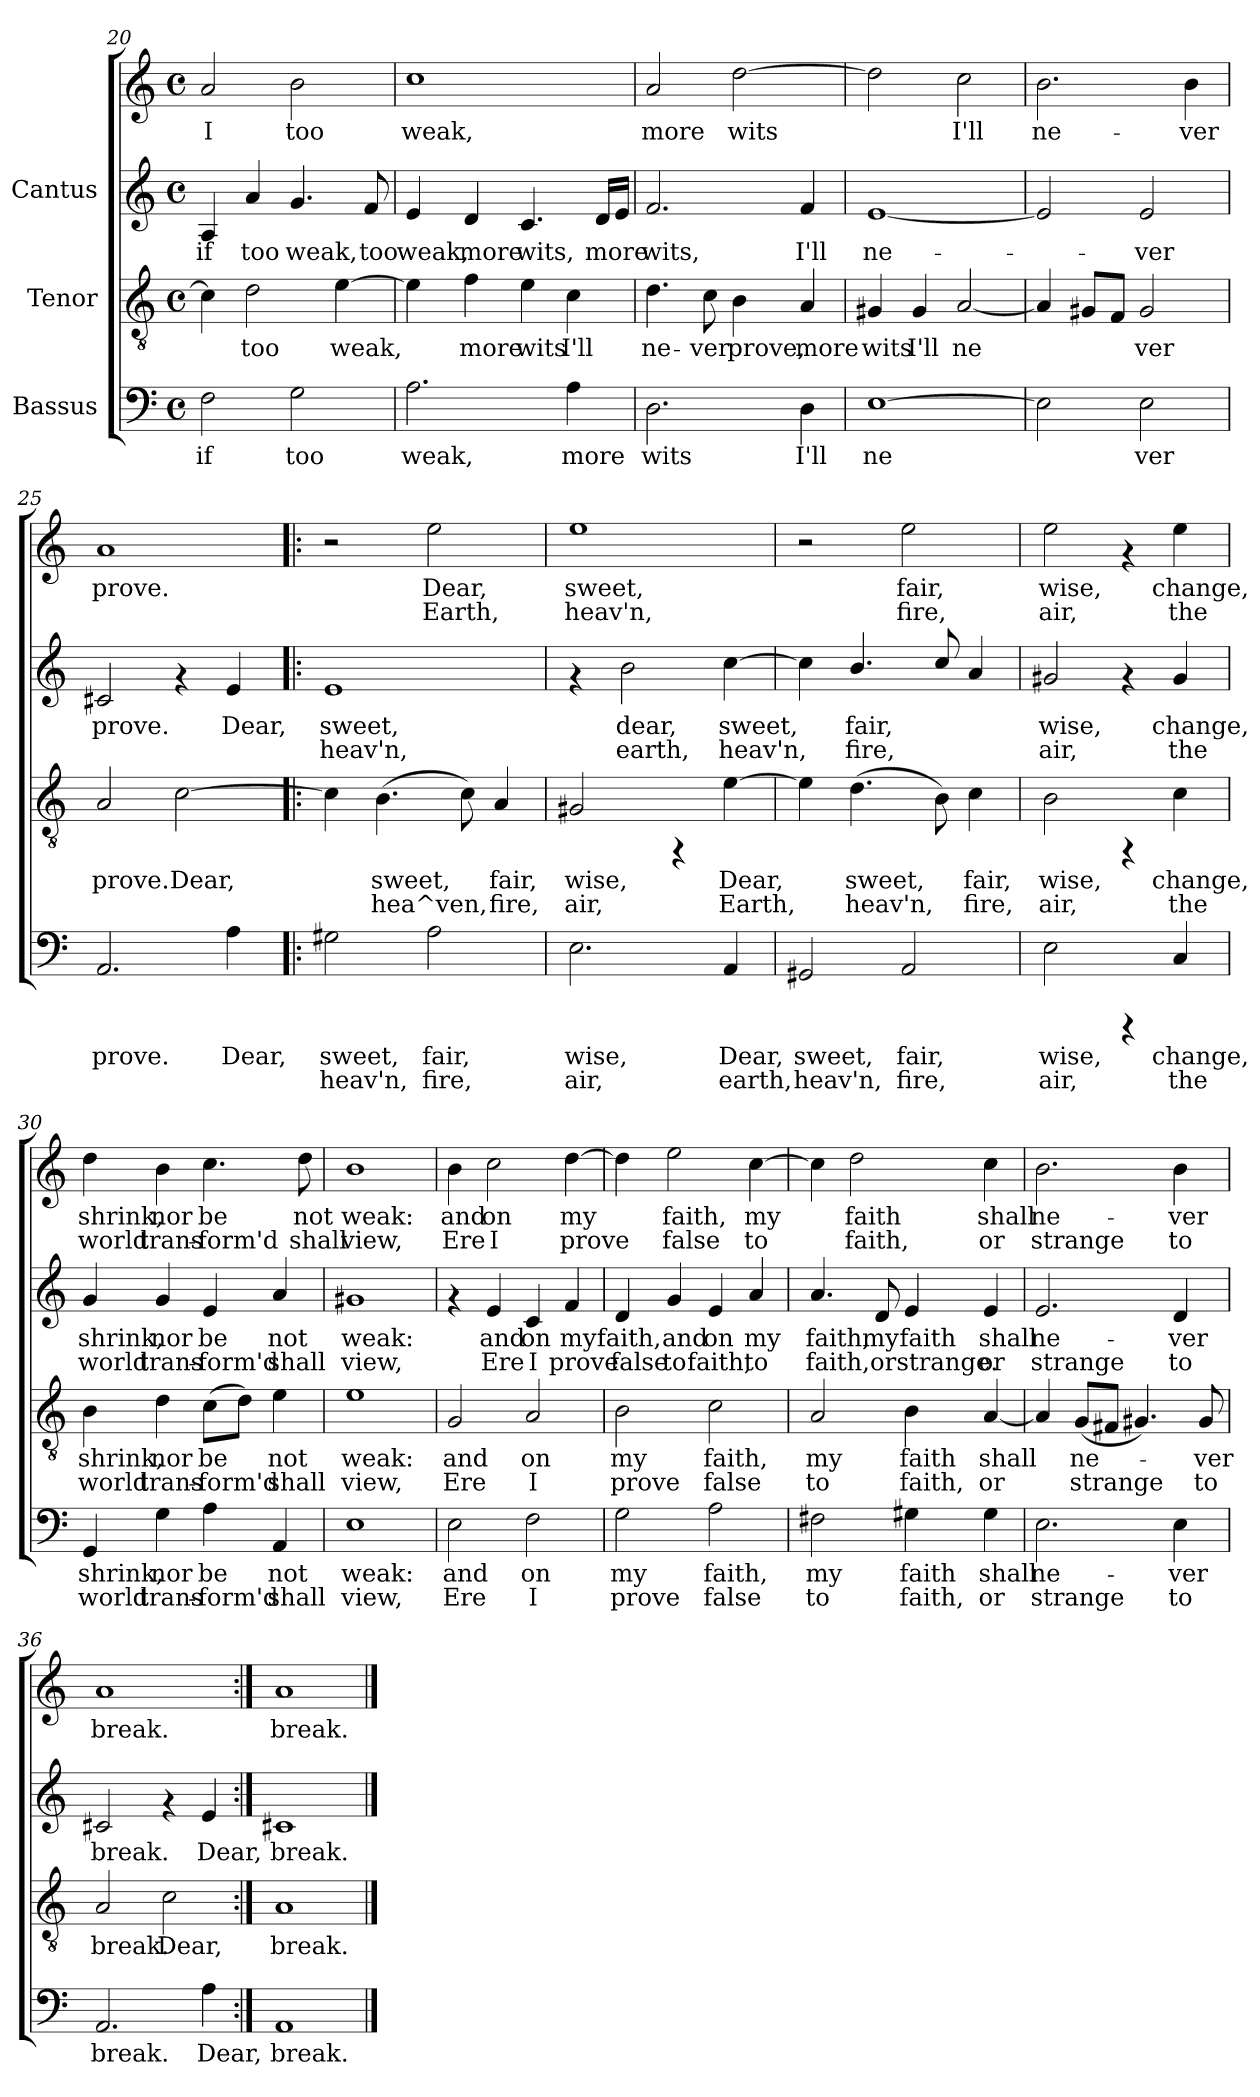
**kern	**text	**text	**kern	**text	**text	**kern	**text	**text	**kern	**text	**text
*part3	*part3	*part3	*part2	*part2	*part2	*part1	*part1	*part1	*part1	*part1	*part1
*staff4	*staff4	*staff4	*staff3	*staff3	*staff3	*staff2	*staff2	*staff2	*staff1	*staff1	*staff1
*I"Bassus	*	*	*I"Tenor	*	*	*I"Cantus	*	*	*	*	*
*clefF4	*	*	*clefGv2	*	*	*clefG2	*	*	*clefG2	*	*
*M4/4	*	*	*M4/4	*	*	*M4/4	*	*	*M4/4	*	*
*met(c)	*	*	*met(c)	*	*	*met(c)	*	*	*met(c)	*	*
=20	=20	=20	=20	=20	=20	=20	=20	=20	=20	=20	=20
!	!LO:LY:b:cj	!	!	!LO:LY:b:cj	!	!	!LO:LY:b:cj	!	!	!LO:LY:b:cj	!
2F\	if	.	4c\]	.	.	4A/	if	.	2a/	I	.
!	!	!	!	!LO:LY:b:cj	!	!	!LO:LY:b:cj	!	!	!	!
.	.	.	2d\	too	.	4a/	too	.	.	.	.
!	!LO:LY:b:cj	!	!	!	!	!	!LO:LY:b:cj	!	!	!LO:LY:b:cj	!
2G\	too	.	.	.	.	4.g/	weak,	.	2b\	too	.
!	!	!	!	!LO:LY:b:cj	!	!	!	!	!	!	!
.	.	.	[>4e\	weak,	.	.	.	.	.	.	.
!	!	!	!	!	!	!	!LO:LY:b:cj	!	!	!	!
.	.	.	.	.	.	8f/	too	.	.	.	.
=21	=21	=21	=21	=21	=21	=21	=21	=21	=21	=21	=21
!	!LO:LY:b:cj	!	!	!LO:LY:b:cj	!	!	!LO:LY:b:cj	!	!	!LO:LY:b:cj	!
2.A\	weak,	.	4e\]	.	.	4e/	weak,	.	1cc	weak,	.
!	!	!	!	!LO:LY:b:cj	!	!	!LO:LY:b:cj	!	!	!	!
.	.	.	4f\	more	.	4d/	more	.	.	.	.
!	!	!	!	!LO:LY:b:cj	!	!	!LO:LY:b:cj	!	!	!	!
.	.	.	4e\	wits	.	4.c/	wits,	.	.	.	.
!	!LO:LY:b:cj	!	!	!LO:LY:b:cj	!	!	!	!	!	!	!
4A\	more	.	4c\	I'll	.	.	.	.	.	.	.
!	!	!	!	!	!	!	!LO:LY:b:cj	!	!	!	!
.	.	.	.	.	.	16d/L	more	.	.	.	.
!	!	!	!	!	!	!	!LO:LY:b:cj	!	!	!	!
.	.	.	.	.	.	16e/J	.	.	.	.	.
=22	=22	=22	=22	=22	=22	=22	=22	=22	=22	=22	=22
!	!LO:LY:b:cj	!	!	!LO:LY:b:cj	!	!	!LO:LY:b:cj	!	!	!LO:LY:b:cj	!
2.D\	wits	.	4.d\	ne-	.	2.f/	wits,	.	2a/	more	.
!	!	!	!	!LO:LY:b:cj	!	!	!	!	!	!	!
.	.	.	8c\	-ver	.	.	.	.	.	.	.
!	!	!	!	!LO:LY:b:cj	!	!	!	!	!	!LO:LY:b:cj	!
.	.	.	4B\	prove,	.	.	.	.	[>2dd\	wits	.
!	!LO:LY:b:cj	!	!	!LO:LY:b:cj	!	!	!LO:LY:b:cj	!	!	!	!
4D\	I'll	.	4A/	more	.	4f/	I'll	.	.	.	.
!!LO:LB:g=z
=23	=23	=23	=23	=23	=23	=23	=23	=23	=23	=23	=23
!	!LO:LY:b:cj	!	!	!LO:LY:b:cj	!	!	!LO:LY:b:cj	!	!	!LO:LY:b:cj	!
[>1E	ne-	.	4G#X/	wits	.	[<1e	ne-	.	2dd\]	.	.
!	!	!	!	!LO:LY:b:cj	!	!	!	!	!	!	!
.	.	.	4G#/	I'll	.	.	.	.	.	.	.
!	!	!	!	!LO:LY:b:cj	!	!	!	!	!	!LO:LY:b:cj	!
.	.	.	[<2A/	ne-	.	.	.	.	2cc\	I'll	.
=24	=24	=24	=24	=24	=24	=24	=24	=24	=24	=24	=24
!	!LO:LY:b:cj	!	!	!LO:LY:b:cj	!	!	!LO:LY:b:cj	!	!	!LO:LY:b:cj	!
2E\]	-	.	4A/]	-	.	2e/]	.	.	2.b\	-ne-	.
!	!	!	!	!LO:LY:b:cj	!	!	!	!	!	!	!
.	.	.	8G#X/L	.	.	.	.	.	.	.	.
!	!	!	!	!LO:LY:b:cj	!	!	!	!	!	!	!
.	.	.	8F/J	.	.	.	.	.	.	.	.
!	!LO:LY:b:cj	!	!	!LO:LY:b:cj	!	!	!LO:LY:b:cj	!	!	!	!
2E\	ver	.	2G#/	ver	.	2e/	ver	.	.	.	.
!	!	!	!	!	!	!	!	!	!	!LO:LY:b:cj	!
.	.	.	.	.	.	.	.	.	4b\	-ver	.
=25	=25	=25	=25	=25	=25	=25	=25	=25	=25	=25	=25
!	!LO:LY:b:cj	!	!	!LO:LY:b:cj	!	!	!LO:LY:b:cj	!	!	!LO:LY:b:cj	!
2.AA/	prove.	.	2A/	prove.	.	2c#X/	prove.	.	1a	prove.	.
!	!	!	!	!LO:LY:b:cj	!	!	!	!	!	!	!
.	.	.	[>2c\	Dear,	.	4rf	.	.	.	.	.
!	!LO:LY:b:cj	!	!	!	!	!	!LO:LY:b:cj	!	!	!	!
4A\	Dear,	.	.	.	.	4e/	Dear,	.	.	.	.
=26!|:	=26!|:	=26!|:	=26!|:	=26!|:	=26!|:	=26!|:	=26!|:	=26!|:	=26!|:	=26!|:	=26!|:
!	!LO:LY:b:cj	!LO:LY:b:cj	!	!LO:LY:b:cj	!LO:LY:b:cj	!	!LO:LY:b:cj	!LO:LY:b:cj	!	!	!
2G#X\	sweet,	heav'n,	4c\]	.	.	1e	sweet,	heav'n,	2r	.	.
!	!	!	!	!LO:LY:b:cj	!LO:LY:b:cj	!	!	!	!	!	!
.	.	.	(>4.B\	sweet,	hea^ven,	.	.	.	.	.	.
!	!LO:LY:b:cj	!LO:LY:b:cj	!	!	!	!	!	!	!	!LO:LY:b:cj	!LO:LY:b:cj
2A\	fair,	fire,	.	.	.	.	.	.	2ee\	Dear,	Earth,
!	!	!	!	!LO:LY:b:cj	!LO:LY:b:cj	!	!	!	!	!	!
.	.	.	8c\)	.	.	.	.	.	.	.	.
!	!	!	!	!LO:LY:b:cj	!LO:LY:b:cj	!	!	!	!	!	!
.	.	.	4A/	fair,	fire,	.	.	.	.	.	.
=27	=27	=27	=27	=27	=27	=27	=27	=27	=27	=27	=27
!	!LO:LY:b:cj	!LO:LY:b:cj	!	!LO:LY:b:cj	!LO:LY:b:cj	!	!	!	!	!LO:LY:b:cj	!LO:LY:b:cj
2.E\	wise,	air,	2G#X/	wise,	air,	4rf	.	.	1ee	sweet,	heav'n,
!	!	!	!	!	!	!	!LO:LY:b:cj	!LO:LY:b:cj	!	!	!
.	.	.	.	.	.	2b\	dear,	earth,	.	.	.
.	.	.	4rFF	.	.	.	.	.	.	.	.
!	!LO:LY:b:cj	!LO:LY:b:cj	!	!LO:LY:b:cj	!LO:LY:b:cj	!	!LO:LY:b:cj	!LO:LY:b:cj	!	!	!
4AA/	Dear,	earth,	[>4e\	Dear,	Earth,	[>4cc\	sweet,	heav'n,	.	.	.
!!LO:LB:g=z
=28	=28	=28	=28	=28	=28	=28	=28	=28	=28	=28	=28
!	!LO:LY:b:cj	!LO:LY:b:cj	!	!LO:LY:b:cj	!LO:LY:b:cj	!	!LO:LY:b:cj	!LO:LY:b:cj	!	!	!
2GG#X/	sweet,	heav'n,	4e\]	.	.	4cc\]	.	.	2r	.	.
!	!	!	!	!LO:LY:b:cj	!LO:LY:b:cj	!	!LO:LY:b:cj	!LO:LY:b:cj	!	!	!
.	.	.	(>4.d\	sweet,	heav'n,	4.b/	fair,	fire,	.	.	.
!	!LO:LY:b:cj	!LO:LY:b:cj	!	!	!	!	!	!	!	!LO:LY:b:cj	!LO:LY:b:cj
2AA/	fair,	fire,	.	.	.	.	.	.	2ee\	fair,	fire,
!	!	!	!	!LO:LY:b:cj	!LO:LY:b:cj	!	!LO:LY:b:cj	!LO:LY:b:cj	!	!	!
.	.	.	8B\)	.	.	8cc/	.	.	.	.	.
!	!	!	!	!LO:LY:b:cj	!LO:LY:b:cj	!	!LO:LY:b:cj	!LO:LY:b:cj	!	!	!
.	.	.	4c\	fair,	fire,	4a/	.	.	.	.	.
=29	=29	=29	=29	=29	=29	=29	=29	=29	=29	=29	=29
!	!LO:LY:b:cj	!LO:LY:b:cj	!	!LO:LY:b:cj	!LO:LY:b:cj	!	!LO:LY:b:cj	!LO:LY:b:cj	!	!LO:LY:b:cj	!LO:LY:b:cj
2E\	wise,	air,	2B\	wise,	air,	2g#X/	wise,	air,	2ee\	wise,	air,
4rCCC	.	.	4rFF	.	.	4rf	.	.	4rf	.	.
!	!LO:LY:b:cj	!LO:LY:b:cj	!	!LO:LY:b:cj	!LO:LY:b:cj	!	!LO:LY:b:cj	!LO:LY:b:cj	!	!LO:LY:b:cj	!LO:LY:b:cj
4C/	change,	the	4c\	change,	the	4g#/	change,	the	4ee\	change,	the
=30	=30	=30	=30	=30	=30	=30	=30	=30	=30	=30	=30
!	!LO:LY:b:cj	!LO:LY:b:cj	!	!LO:LY:b:cj	!LO:LY:b:cj	!	!LO:LY:b:cj	!LO:LY:b:cj	!	!LO:LY:b:cj	!LO:LY:b:cj
4GG/	shrink,	world	4B\	shrink,	world	4g/	shrink,	world	4dd\	shrink,	world
!	!LO:LY:b:cj	!LO:LY:b:cj	!	!LO:LY:b:cj	!LO:LY:b:cj	!	!LO:LY:b:cj	!LO:LY:b:cj	!	!LO:LY:b:cj	!LO:LY:b:cj
4G\	nor	trans-	4d\	nor	trans-	4g/	nor	trans-	4b\	nor	trans-
!	!LO:LY:b:cj	!LO:LY:b:cj	!	!LO:LY:b:cj	!LO:LY:b:cj	!	!LO:LY:b:cj	!LO:LY:b:cj	!	!LO:LY:b:cj	!LO:LY:b:cj
4A\	-be	form'd	(>8c\L	-be	form'd	4e/	-be	form'd	4.cc\	-be	form'd
!	!	!	!	!LO:LY:b:cj	!LO:LY:b:cj	!	!	!	!	!	!
.	.	.	8d\J)	.	.	.	.	.	.	.	.
!	!LO:LY:b:cj	!LO:LY:b:cj	!	!LO:LY:b:cj	!LO:LY:b:cj	!	!LO:LY:b:cj	!LO:LY:b:cj	!	!	!
4AA/	not	shall	4e\	not	shall	4a/	not	shall	.	.	.
!	!	!	!	!	!	!	!	!	!	!LO:LY:b:cj	!LO:LY:b:cj
.	.	.	.	.	.	.	.	.	8dd\	not	shall
=31	=31	=31	=31	=31	=31	=31	=31	=31	=31	=31	=31
!	!LO:LY:b:cj	!LO:LY:b:cj	!	!LO:LY:b:cj	!LO:LY:b:cj	!	!LO:LY:b:cj	!LO:LY:b:cj	!	!LO:LY:b:cj	!LO:LY:b:cj
1E	weak:	view,	1e	weak:	view,	1g#X	weak:	view,	1b	weak:	view,
=32	=32	=32	=32	=32	=32	=32	=32	=32	=32	=32	=32
!	!LO:LY:b:cj	!LO:LY:b:cj	!	!LO:LY:b:cj	!LO:LY:b:cj	!	!	!	!	!LO:LY:b:cj	!LO:LY:b:cj
2E\	and	Ere	2G/	and	Ere	4rf	.	.	4b\	and	Ere
!	!	!	!	!	!	!	!LO:LY:b:cj	!LO:LY:b:cj	!	!LO:LY:b:cj	!LO:LY:b:cj
.	.	.	.	.	.	4e/	and	Ere	2cc\	on	I
!	!LO:LY:b:cj	!LO:LY:b:cj	!	!LO:LY:b:cj	!LO:LY:b:cj	!	!LO:LY:b:cj	!LO:LY:b:cj	!	!	!
2F\	on	I	2A/	on	I	4c/	on	I	.	.	.
!	!	!	!	!	!	!	!LO:LY:b:cj	!LO:LY:b:cj	!	!LO:LY:b:cj	!LO:LY:b:cj
.	.	.	.	.	.	4f/	my	prove	[>4dd\	my	prove
!!LO:PB:g=z
=33	=33	=33	=33	=33	=33	=33	=33	=33	=33	=33	=33
!	!LO:LY:b:cj	!LO:LY:b:cj	!	!LO:LY:b:cj	!LO:LY:b:cj	!	!LO:LY:b:cj	!LO:LY:b:cj	!	!LO:LY:b:cj	!LO:LY:b:cj
2G\	my	prove	2B\	my	prove	4d/	faith,	false	4dd\]	.	.
!	!	!	!	!	!	!	!LO:LY:b:cj	!LO:LY:b:cj	!	!LO:LY:b:cj	!LO:LY:b:cj
.	.	.	.	.	.	4g/	and	to	2ee\	faith,	false
!	!LO:LY:b:cj	!LO:LY:b:cj	!	!LO:LY:b:cj	!LO:LY:b:cj	!	!LO:LY:b:cj	!LO:LY:b:cj	!	!	!
2A\	faith,	false	2c\	faith,	false	4e/	on	faith,	.	.	.
!	!	!	!	!	!	!	!LO:LY:b:cj	!LO:LY:b:cj	!	!LO:LY:b:cj	!LO:LY:b:cj
.	.	.	.	.	.	4a/	my	to	[>4cc\	my	to
=34	=34	=34	=34	=34	=34	=34	=34	=34	=34	=34	=34
!	!LO:LY:b:cj	!LO:LY:b:cj	!	!LO:LY:b:cj	!LO:LY:b:cj	!	!LO:LY:b:cj	!LO:LY:b:cj	!	!LO:LY:b:cj	!LO:LY:b:cj
2F#X\	my	to	2A/	my	to	4.a/	faith,	faith,	4cc\]	.	.
!	!	!	!	!	!	!	!	!	!	!LO:LY:b:cj	!LO:LY:b:cj
.	.	.	.	.	.	.	.	.	2dd\	faith	faith,
!	!	!	!	!	!	!	!LO:LY:b:cj	!LO:LY:b:cj	!	!	!
.	.	.	.	.	.	8d/	my	or	.	.	.
!	!LO:LY:b:cj	!LO:LY:b:cj	!	!LO:LY:b:cj	!LO:LY:b:cj	!	!LO:LY:b:cj	!LO:LY:b:cj	!	!	!
4G#X\	faith	faith,	4B\	faith	faith,	4e/	faith	strange.	.	.	.
!	!LO:LY:b:cj	!LO:LY:b:cj	!	!LO:LY:b:cj	!LO:LY:b:cj	!	!LO:LY:b:cj	!LO:LY:b:cj	!	!LO:LY:b:cj	!LO:LY:b:cj
4G#\	shall	or	[<4A/	shall	or	4e/	shall	or	4cc\	shall	or
=35	=35	=35	=35	=35	=35	=35	=35	=35	=35	=35	=35
!	!LO:LY:b:cj	!LO:LY:b:cj	!	!LO:LY:b:cj	!LO:LY:b:cj	!	!LO:LY:b:cj	!LO:LY:b:cj	!	!LO:LY:b:cj	!LO:LY:b:cj
2.E\	ne-	-strange	4A/]	.	.	2.e/	ne-	-strange	2.b\	ne-	-strange
!	!	!	!	!LO:LY:b:cj	!LO:LY:b:cj	!	!	!	!	!	!
.	.	.	(<8G/L	ne-	-strange	.	.	.	.	.	.
!	!	!	!	!LO:LY:b:cj	!LO:LY:b:cj	!	!	!	!	!	!
.	.	.	8F#X/J	.	.	.	.	.	.	.	.
!	!	!	!	!LO:LY:b:cj	!LO:LY:b:cj	!	!	!	!	!	!
.	.	.	4.G#X/)	.	.	.	.	.	.	.	.
!	!LO:LY:b:cj	!LO:LY:b:cj	!	!	!	!	!LO:LY:b:cj	!LO:LY:b:cj	!	!LO:LY:b:cj	!LO:LY:b:cj
4E\	ver	to	.	.	.	4d/	ver	to	4b\	ver	to
!	!	!	!	!LO:LY:b:cj	!LO:LY:b:cj	!	!	!	!	!	!
.	.	.	8G#/	ver	to	.	.	.	.	.	.
=36	=36	=36	=36	=36	=36	=36	=36	=36	=36	=36	=36
!	!LO:LY:b:cj	!	!	!LO:LY:b:cj	!	!	!LO:LY:b:cj	!	!	!LO:LY:b:cj	!
2.AA/	break.	.	2A/	break.	.	2c#X/	break.	.	1a	break.	.
!	!	!	!	!LO:LY:b:cj	!	!	!	!	!	!	!
.	.	.	2c\	Dear,	.	4rf	.	.	.	.	.
!	!LO:LY:b:cj	!	!	!	!	!	!LO:LY:b:cj	!	!	!	!
4A\	Dear,	.	.	.	.	4e/	Dear,	.	.	.	.
=37:|!	=37:|!	=37:|!	=37:|!	=37:|!	=37:|!	=37:|!	=37:|!	=37:|!	=37:|!	=37:|!	=37:|!
!	!LO:LY:b:cj	!	!	!LO:LY:b:cj	!	!	!LO:LY:b:cj	!	!	!LO:LY:b:cj	!
1AA	break.	.	1A	break.	.	1c#X	break.	.	1a	break.	.
==	==	==	==	==	==	==	==	==	==	==	==
*-	*-	*-	*-	*-	*-	*-	*-	*-	*-	*-	*-
